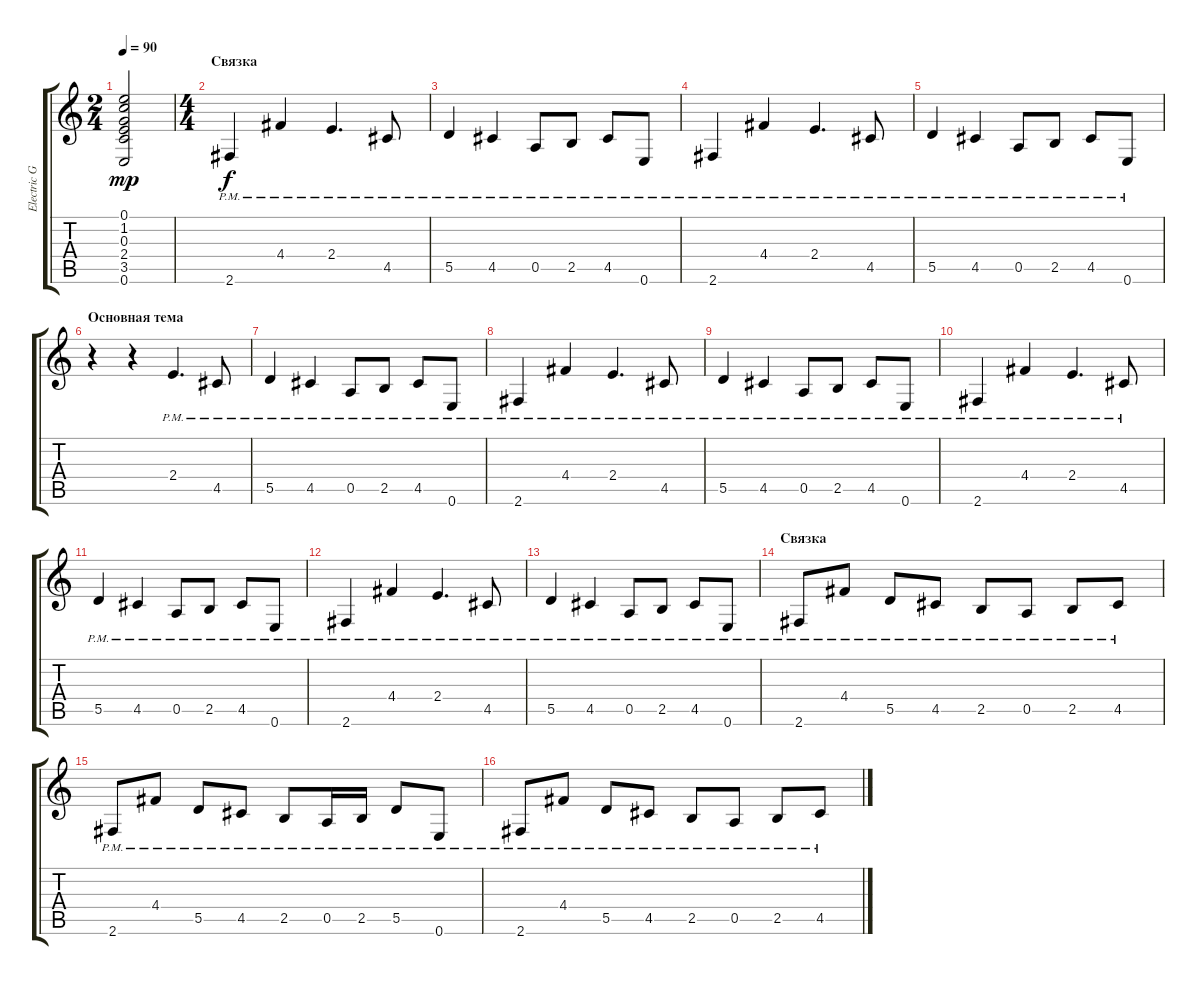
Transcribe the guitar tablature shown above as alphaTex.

\track ("Electric Guitar" "Electric G") {instrument electricguitarclean}
\staff {score tabs}
\tuning (E4 B3 G3 D3 A2 E2) {hide}
\ts (2 4)
\tempo 90
\clef g2
\ks c
(0.1{t} 1.2{t} 0.3{t} 2.4{t} 3.5{t} 0.6{t}).2{dy mp} |
\ts (4 4)
\section ("" "Связка")
2.6{pm}.4{dy f} 4.4{pm}.4 2.4{pm}.4{d} 4.5{pm}.8 |
5.5{pm}.4 4.5{pm}.4 0.5{pm}.8 2.5{pm}.8 4.5{pm}.8 0.6{pm}.8 |
2.6{pm}.4 4.4{pm}.4 2.4{pm}.4{d} 4.5{pm}.8 |
5.5{pm}.4 4.5{pm}.4 0.5{pm}.8 2.5{pm}.8 4.5{pm}.8 0.6{pm}.8 |
\section ("" "Основная тема")
r.4 r.4 2.4{pm}.4{d} 4.5{pm}.8 |
5.5{pm}.4 4.5{pm}.4 0.5{pm}.8 2.5{pm}.8 4.5{pm}.8 0.6{pm}.8 |
2.6{pm}.4 4.4{pm}.4 2.4{pm}.4{d} 4.5{pm}.8 |
5.5{pm}.4 4.5{pm}.4 0.5{pm}.8 2.5{pm}.8 4.5{pm}.8 0.6{pm}.8 |
2.6{pm}.4 4.4{pm}.4 2.4{pm}.4{d} 4.5{pm}.8 |
5.5{pm}.4 4.5{pm}.4 0.5{pm}.8 2.5{pm}.8 4.5{pm}.8 0.6{pm}.8 |
2.6{pm}.4 4.4{pm}.4 2.4{pm}.4{d} 4.5{pm}.8 |
5.5{pm}.4 4.5{pm}.4 0.5{pm}.8 2.5{pm}.8 4.5{pm}.8 0.6{pm}.8 |
\section ("" "Связка")
2.6{pm}.8 4.4{pm}.8 5.5{pm}.8 4.5{pm}.8 2.5{pm}.8 0.5{pm}.8 2.5{pm}.8 4.5{pm}.8 |
2.6{pm}.8 4.4{pm}.8 5.5{pm}.8 4.5{pm}.8 2.5{pm}.8 0.5{pm}.16 2.5{pm}.16 5.5{pm}.8 0.6{pm}.8 |
2.6{pm}.8 4.4{pm}.8 5.5{pm}.8 4.5{pm}.8 2.5{pm}.8 0.5{pm}.8 2.5{pm}.8 4.5{pm}.8
